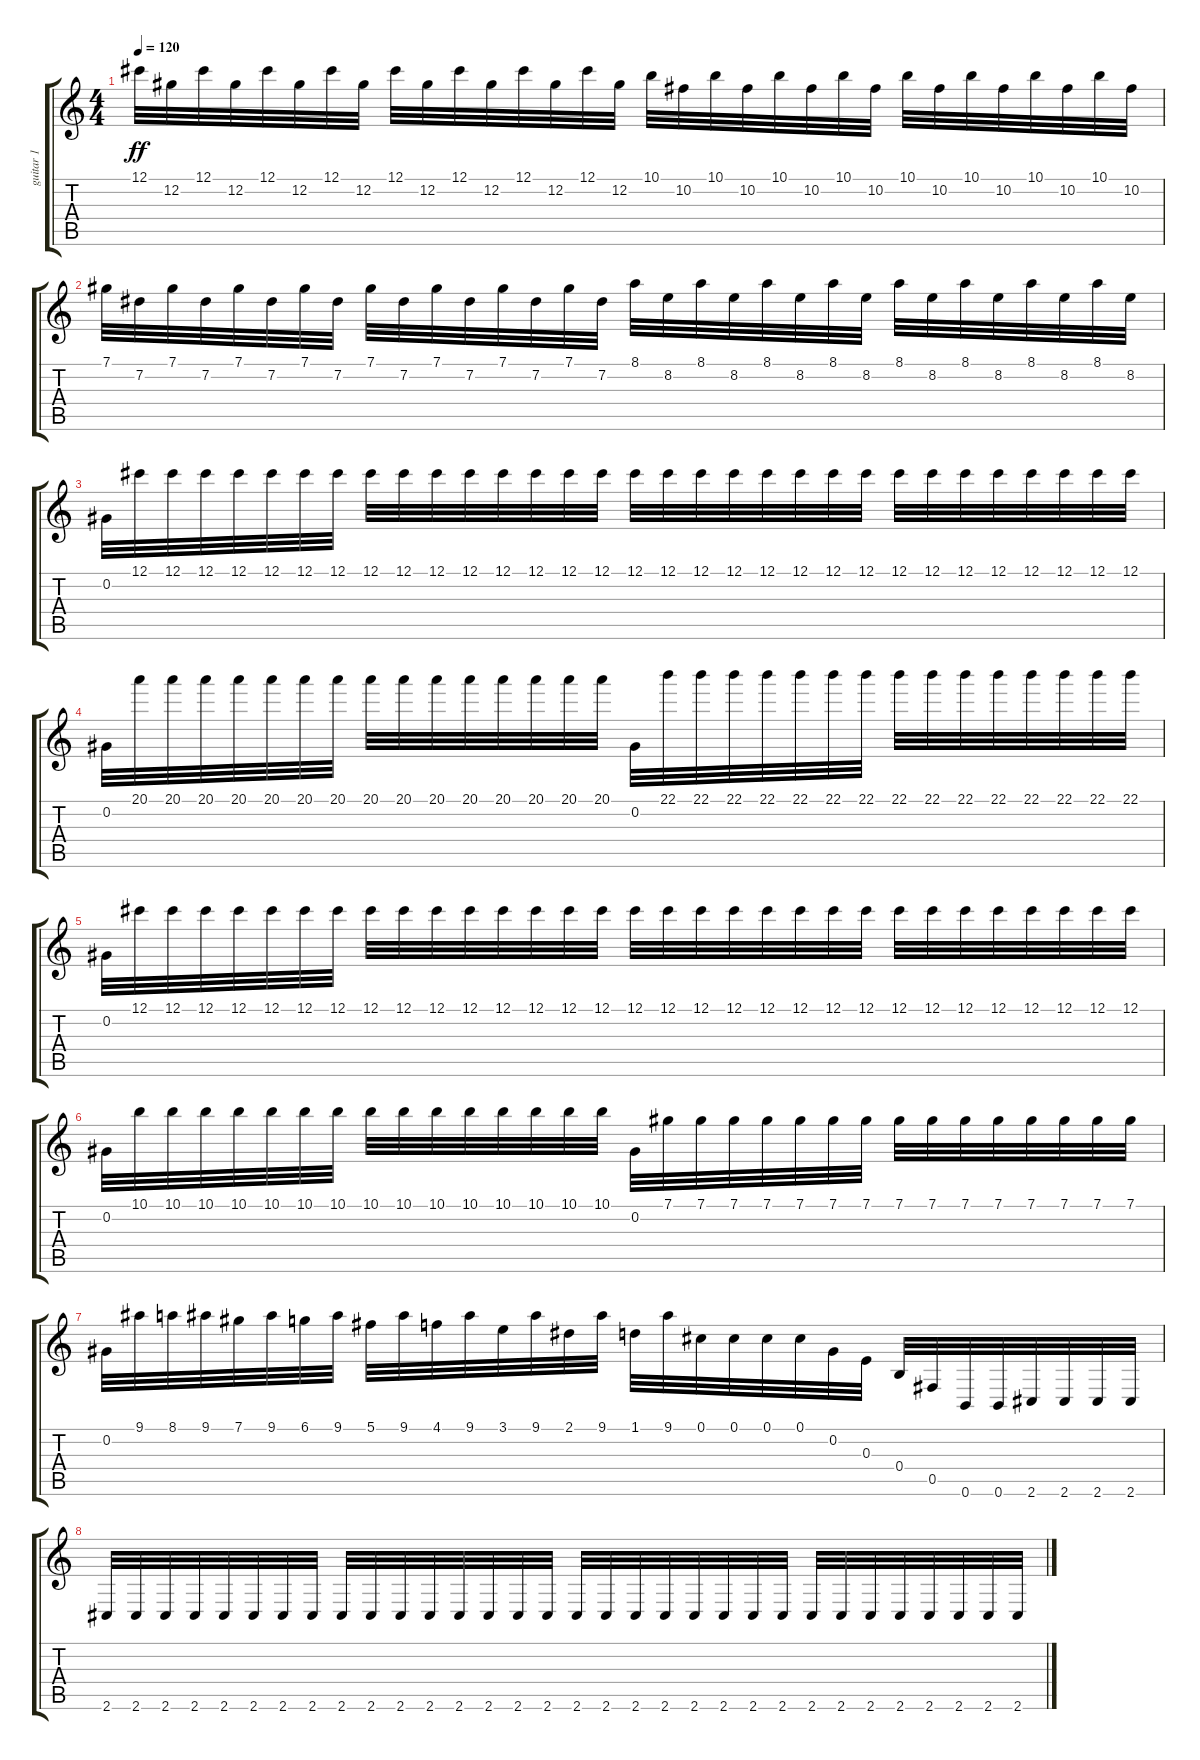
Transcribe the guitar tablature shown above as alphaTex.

\track ("guitar 1" "guitar 1") {instrument overdrivenguitar}
\staff {score tabs}
\tuning (Db4 Ab3 E3 B2 Gb2 B1) {hide}
\ts (4 4)
\tempo 120
\clef g2
\ks c
12.1.32{dy ff} 12.2.32 12.1.32 12.2.32 12.1.32 12.2.32 12.1.32 12.2.32 12.1.32 12.2.32 12.1.32 12.2.32 12.1.32 12.2.32 12.1.32 12.2.32 10.1.32 10.2.32 10.1.32 10.2.32 10.1.32 10.2.32 10.1.32 10.2.32 10.1.32 10.2.32 10.1.32 10.2.32 10.1.32 10.2.32 10.1.32 10.2.32 |
7.1.32 7.2.32 7.1.32 7.2.32 7.1.32 7.2.32 7.1.32 7.2.32 7.1.32 7.2.32 7.1.32 7.2.32 7.1.32 7.2.32 7.1.32 7.2.32 8.1.32 8.2.32 8.1.32 8.2.32 8.1.32 8.2.32 8.1.32 8.2.32 8.1.32 8.2.32 8.1.32 8.2.32 8.1.32 8.2.32 8.1.32 8.2.32 |
0.2.32 12.1.32 12.1.32 12.1.32 12.1.32 12.1.32 12.1.32 12.1.32 12.1.32 12.1.32 12.1.32 12.1.32 12.1.32 12.1.32 12.1.32 12.1.32 12.1.32 12.1.32 12.1.32 12.1.32 12.1.32 12.1.32 12.1.32 12.1.32 12.1.32 12.1.32 12.1.32 12.1.32 12.1.32 12.1.32 12.1.32 12.1.32 |
0.2.32 20.1.32 20.1.32 20.1.32 20.1.32 20.1.32 20.1.32 20.1.32 20.1.32 20.1.32 20.1.32 20.1.32 20.1.32 20.1.32 20.1.32 20.1.32 0.2.32 22.1.32 22.1.32 22.1.32 22.1.32 22.1.32 22.1.32 22.1.32 22.1.32 22.1.32 22.1.32 22.1.32 22.1.32 22.1.32 22.1.32 22.1.32 |
0.2.32 12.1.32 12.1.32 12.1.32 12.1.32 12.1.32 12.1.32 12.1.32 12.1.32 12.1.32 12.1.32 12.1.32 12.1.32 12.1.32 12.1.32 12.1.32 12.1.32 12.1.32 12.1.32 12.1.32 12.1.32 12.1.32 12.1.32 12.1.32 12.1.32 12.1.32 12.1.32 12.1.32 12.1.32 12.1.32 12.1.32 12.1.32 |
0.2.32 10.1.32 10.1.32 10.1.32 10.1.32 10.1.32 10.1.32 10.1.32 10.1.32 10.1.32 10.1.32 10.1.32 10.1.32 10.1.32 10.1.32 10.1.32 0.2.32 7.1.32 7.1.32 7.1.32 7.1.32 7.1.32 7.1.32 7.1.32 7.1.32 7.1.32 7.1.32 7.1.32 7.1.32 7.1.32 7.1.32 7.1.32 |
0.2.32 9.1.32 8.1.32 9.1.32 7.1.32 9.1.32 6.1.32 9.1.32 5.1.32 9.1.32 4.1.32 9.1.32 3.1.32 9.1.32 2.1.32 9.1.32 1.1.32 9.1.32 0.1.32 0.1.32 0.1.32 0.1.32 0.2.32 0.3.32 0.4.32 0.5.32 0.6.32 0.6.32 2.6.32 2.6.32 2.6.32 2.6.32 |
2.6.32 2.6.32 2.6.32 2.6.32 2.6.32 2.6.32 2.6.32 2.6.32 2.6.32 2.6.32 2.6.32 2.6.32 2.6.32 2.6.32 2.6.32 2.6.32 2.6.32 2.6.32 2.6.32 2.6.32 2.6.32 2.6.32 2.6.32 2.6.32 2.6.32 2.6.32 2.6.32 2.6.32 2.6.32 2.6.32 2.6.32 2.6.32
